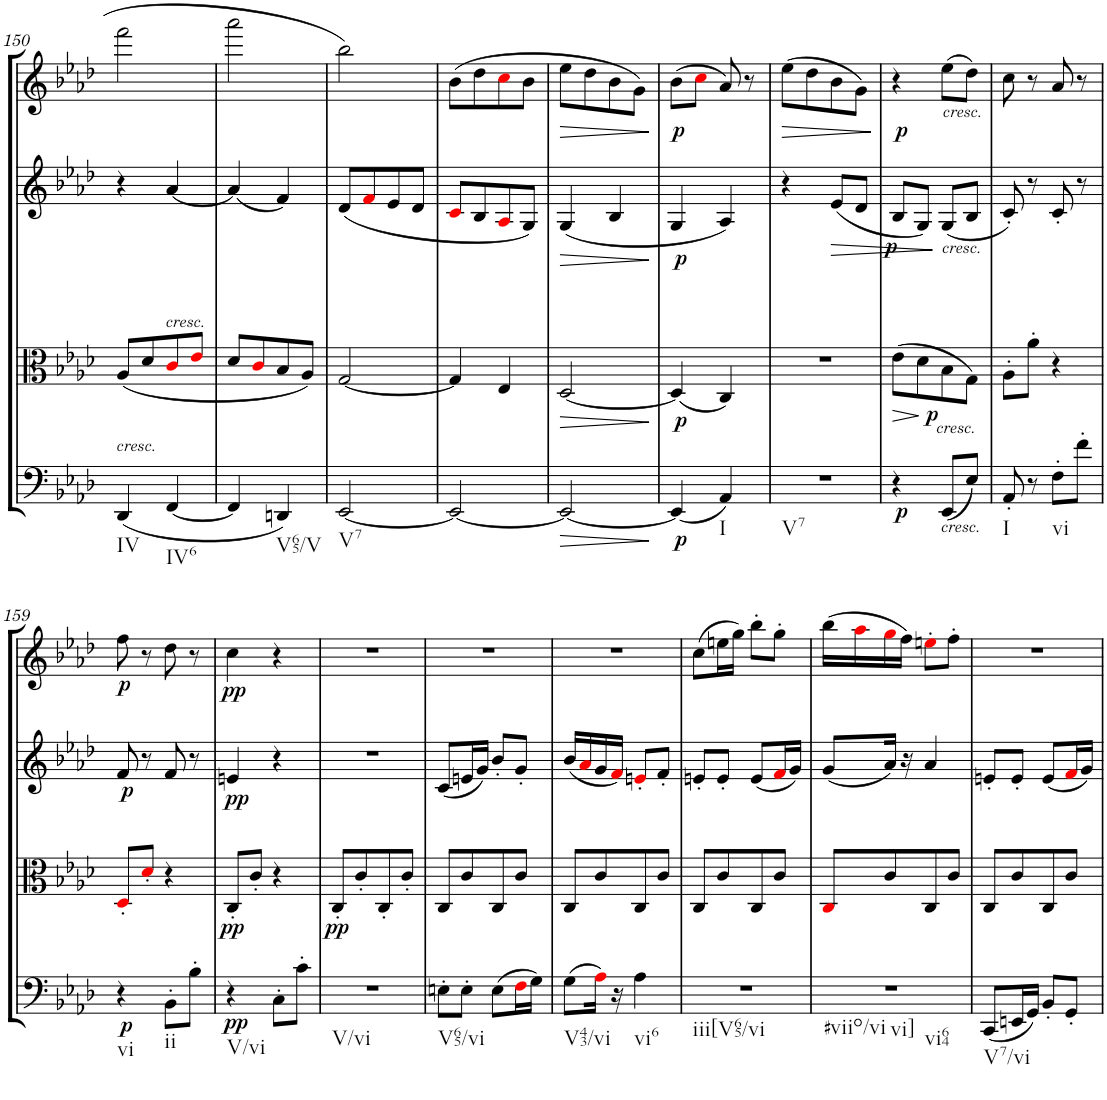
**kern	**dynam	**kern	**dynam	**kern	**dynam	**kern	**dynam
*part4	*part4	*part3	*part3	*part2	*part2	*part1	*part1
*staff4	*staff4	*staff3	*staff3	*staff2	*staff2	*staff1	*staff1
*I"Cello	*	*I"Viola	*	*I"2nd Violin	*	*I"1st Violin	*
*	*	*I'Vla	*	*I'Vln	*	*I'Vln	*
!!LO:PB:g=z
*clefF4	*	*clefC3	*	*clefG2	*	*clefG2	*
*k[b-e-a-d-]	*	*k[b-e-a-d-]	*	*k[b-e-a-d-]	*	*k[b-e-a-d-]	*
*A-:	*	*A-:	*	*A-:	*	*A-:	*
*M2/4	*	*M2/4	*	*M2/4	*	*M2/4	*
=150	=150	=150	=150	=150	=150	=150	=150
!	!	!LO:TX:b:i:t=cresc.	!	!	!	!	!
!LO:TX:b:t=IV	!	!	!	!	!	!	!
(4DD-/	.	(8A-/L	.	4r	.	2fff\	.
.	.	8d-/	.	.	.	.	.
!	!	!	!	!LO:TX:b:i:t=cresc.	!	!	!
!LO:TX:b:t=IV6	!	!	!	!	!	!	!
[4FF/	.	8ci/	.	[4a-/	.	.	.
.	.	8e-i/J	.	.	.	.	.
=151	=151	=151	=151	=151	=151	=151	=151
4FF/]	.	8d-/L	.	(4a-/]	.	2aaa-\	.
.	.	8ci/	.	.	.	.	.
!LO:TX:b:t=V65/V	!	!	!	!	!	!	!
4DDn/)	.	8B-/	.	4f/)	.	.	.
.	.	8A-/J)	.	.	.	.	.
=152	=152	=152	=152	=152	=152	=152	=152
!LO:TX:b:t=V7	!	!	!	!	!	!	!
[2EE-/	.	[2G/	.	(8d-/L	.	2bb-\	.
.	.	.	.	8fi/	.	.	.
.	.	.	.	8e-/	.	.	.
.	.	.	.	8d-/J	.	.	.
=153	=153	=153	=153	=153	=153	=153	=153
2EE-/_	.	4G/]	.	8ci/L	.	(8b-\L	.
.	.	.	.	8B-/	.	8dd-\	.
.	.	4E-/	.	8A-i/	.	8cci\	.
.	.	.	.	8G/J)	.	8b-\J	.
=154	=154	=154	=154	=154	=154	=154	=154
!	!LO:HP:b	!	!LO:HP:b	!	!LO:HP:b	!	!LO:HP:b
2EE-/_	>	[2D-/	>	(4G/	>	8ee-\L	>
.	.	.	.	.	.	8dd-\	.
.	.	.	.	4B-/	.	8b-\	.
.	.	.	.	.	.	8g\J)	.
.	]	.	]	.	]	.	]
=155	=155	=155	=155	=155	=155	=155	=155
!	!LO:DY:b	!	!LO:DY:b	!	!LO:DY:b	!	!LO:DY:b
(4EE-/]	p	(4D-/]	p	4G/	p	(8b-\L	p
.	.	.	.	.	.	8cci\J	.
!LO:TX:b:t=I	!	!	!	!	!	!	!
4AA-/)	.	4C/)	.	4A-/)	.	8a-/)	.
.	.	.	.	.	.	8r	.
=156	=156	=156	=156	=156	=156	=156	=156
!LO:TX:b:t=V7	!	!	!	!	!	!	!
!	!	!	!	!	!	!	!LO:HP:b
2r	.	2r	.	4r	.	(8ee-\L	>
.	.	.	.	.	.	8dd-\	.
!	!	!	!	!	!LO:HP:b	!	!
.	.	.	.	(8e-/L	>	8b-\	.
.	.	.	.	8d-/J	.	8g\J)	.
.	.	.	.	.	.	.	]
=157	=157	=157	=157	=157	=157	=157	=157
!	!LO:DY:b	!	!LO:HP:b	!	!	!	!LO:DY:b
4r	p	(8e-\L	>	8B-/L	.	4r	p
!	!	!	!	!	!LO:DY:b	!	!
.	.	8d-\	.	8G/J)	p	.	.
!	!	!	!	!	!	!LO:TX:b:i:t=cresc.	!
!	!	!	!	!LO:TX:b:i:t=cresc.	!	!	!
!	!	!LO:TX:b:i:t=cresc.	!	!	!	!	!
!LO:TX:b:i:t=cresc.	!	!	!	!	!	!	!
!	!	!	!LO:DY:n=1:b	!	!	!	!
(8EE-/L	.	8B-\	] p	(8G/L	]	(8ee-\L	.
8E-/J)	.	8G\J)	.	8B-/J	.	8dd-\J)	.
=158	=158	=158	=158	=158	=158	=158	=158
!LO:TX:b:t=I	!	!	!	!	!	!	!
8AA-'/	.	8A-'\L	.	8c'/)	.	8cc\	.
8r	.	8a-'\J	.	8r	.	8r	.
!LO:TX:b:t=vi	!	!	!	!	!	!	!
8F'\L	.	4r	.	8c'/	.	8a-/	.
8f'\J	.	.	.	8r	.	8r	.
!!LO:LB:g=z
=159	=159	=159	=159	=159	=159	=159	=159
!LO:TX:b:t=vi	!	!	!	!	!	!	!
!	!LO:DY:b	!	!	!	!LO:DY:b	!	!LO:DY:b
4r	p	8D-'i/L	.	8f/	p	8ff\	p
.	.	8d-'i/J	.	8r	.	8r	.
!LO:TX:b:t=ii	!	!	!	!	!	!	!
8BB-'\L	.	4r	.	8f/	.	8dd-\	.
8B-'\J	.	.	.	8r	.	8r	.
=160	=160	=160	=160	=160	=160	=160	=160
!LO:TX:b:t=V/vi	!	!	!	!	!	!	!
!	!LO:DY:b	!	!	!	!LO:DY:b	!	!LO:DY:b
4r	pp	8C'/L	.	4en/	pp	4cc\	pp
!	!	!	!LO:DY:b	!	!	!	!
.	.	8c'/J	pp	.	.	.	.
8C'\L	.	4r	.	4r	.	4r	.
8c'\J	.	.	.	.	.	.	.
=161	=161	=161	=161	=161	=161	=161	=161
!LO:TX:b:t=V/vi	!	!	!	!	!	!	!
2r	.	8C'/L	.	2r	.	2r	.
!	!	!	!LO:DY:b	!	!	!	!
.	.	8c'/	pp	.	.	.	.
.	.	8C'/	.	.	.	.	.
.	.	8c'/J	.	.	.	.	.
=162	=162	=162	=162	=162	=162	=162	=162
!LO:TX:b:t=V65/vi	!	!	!	!	!	!	!
8En'\L	.	8C/L	.	(8c/L	.	2r	.
8E'\J	.	8c/	.	16en/L	.	.	.
.	.	.	.	16g/JJ)	.	.	.
(8E\L	.	8C/	.	8b-'/L	.	.	.
16Fi\L	.	8c/J	.	8g'/J	.	.	.
16G\JJ)	.	.	.	.	.	.	.
=163	=163	=163	=163	=163	=163	=163	=163
!LO:TX:b:t=V43/vi	!	!	!	!	!	!	!
(8G\L	.	8C/L	.	(16b-/LL	.	2r	.
.	.	.	.	16a-i/	.	.	.
16A-i\Jk)	.	8c/	.	16g/	.	.	.
16r	.	.	.	16fi/JJ)	.	.	.
!LO:TX:b:t=vi6	!	!	!	!	!	!	!
4A-\	.	8C/	.	8en'i/L	.	.	.
.	.	8c/J	.	8f'/J	.	.	.
=164	=164	=164	=164	=164	=164	=164	=164
!LO:TX:b:t=iii[V65/vi	!	!	!	!	!	!	!
2r	.	8C/L	.	8en'/L	.	(8cc\L	.
.	.	8c/	.	8e'/J	.	16een\L	.
.	.	.	.	.	.	16gg\JJ)	.
.	.	8C/	.	(8e/L	.	8bb-'\L	.
.	.	8c/J	.	16fi/L	.	8gg'\J	.
.	.	.	.	16g/JJ)	.	.	.
=165	=165	=165	=165	=165	=165	=165	=165
!LO:TX:b:t=#viio/vi	!	!	!	!	!	!	!
!LO:TX:b:t=vi]	!	!	!	!	!	!	!
!LO:TX:b:t=vi64	!	!	!	!	!	!	!
2r	.	8Ci/L	.	(8g/L	.	(16bb-\LL	.
.	.	.	.	.	.	16aa-i\	.
.	.	8c/	.	16a-/Jk)	.	16ggi\	.
.	.	.	.	16r	.	16ff\JJ)	.
.	.	8C/	.	4a-/	.	8een'i\L	.
.	.	8c/J	.	.	.	8ff'\J	.
=166	=166	=166	=166	=166	=166	=166	=166
!LO:TX:b:t=V7/vi	!	!	!	!	!	!	!
(8CC/L	.	8C/L	.	8en'/L	.	2r	.
16EEn/L	.	8c/	.	8e'/J	.	.	.
16GG/JJ)	.	.	.	.	.	.	.
8BB-'/L	.	8C/	.	(8e/L	.	.	.
8GG'/J	.	8c/J	.	16fi/L	.	.	.
.	.	.	.	16g/JJ)	.	.	.
=	=	=	=	=	=	=	=
*-	*-	*-	*-	*-	*-	*-	*-
